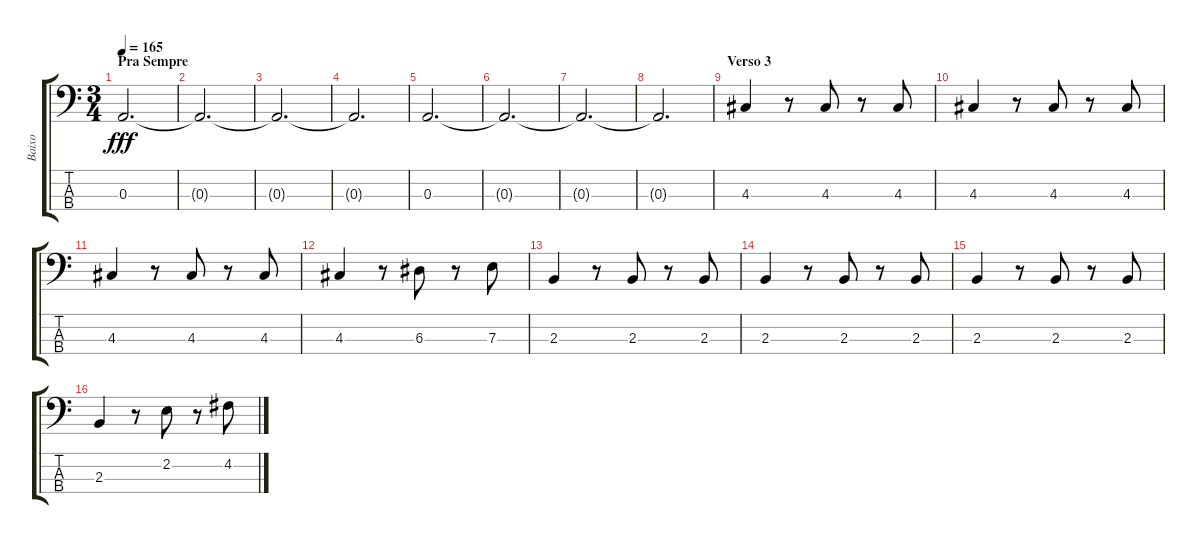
\track ("Baixo" "Baixo") {instrument electricbasspick}
\staff {score tabs}
\tuning (G2 D2 A1 E1) {hide}
\ts (3 4)
\section ("" "Pra Sempre")
\tempo 165
\clef f4
\ks c
0.3.2{d dy fff} |
0.3{t}.2{d} |
0.3{t}.2{d} |
0.3{t}.2{d} |
0.3.2{d} |
0.3{t}.2{d} |
0.3{t}.2{d} |
0.3{t}.2{d} |
\section ("" "Verso 3")
4.3.4 r.8 4.3.8 r.8 4.3.8 |
4.3.4 r.8 4.3.8 r.8 4.3.8 |
4.3.4 r.8 4.3.8 r.8 4.3.8 |
4.3.4 r.8 6.3.8 r.8 7.3.8 |
2.3.4 r.8 2.3.8 r.8 2.3.8 |
2.3.4 r.8 2.3.8 r.8 2.3.8 |
2.3.4 r.8 2.3.8 r.8 2.3.8 |
2.3.4 r.8 2.2.8 r.8 4.2.8
